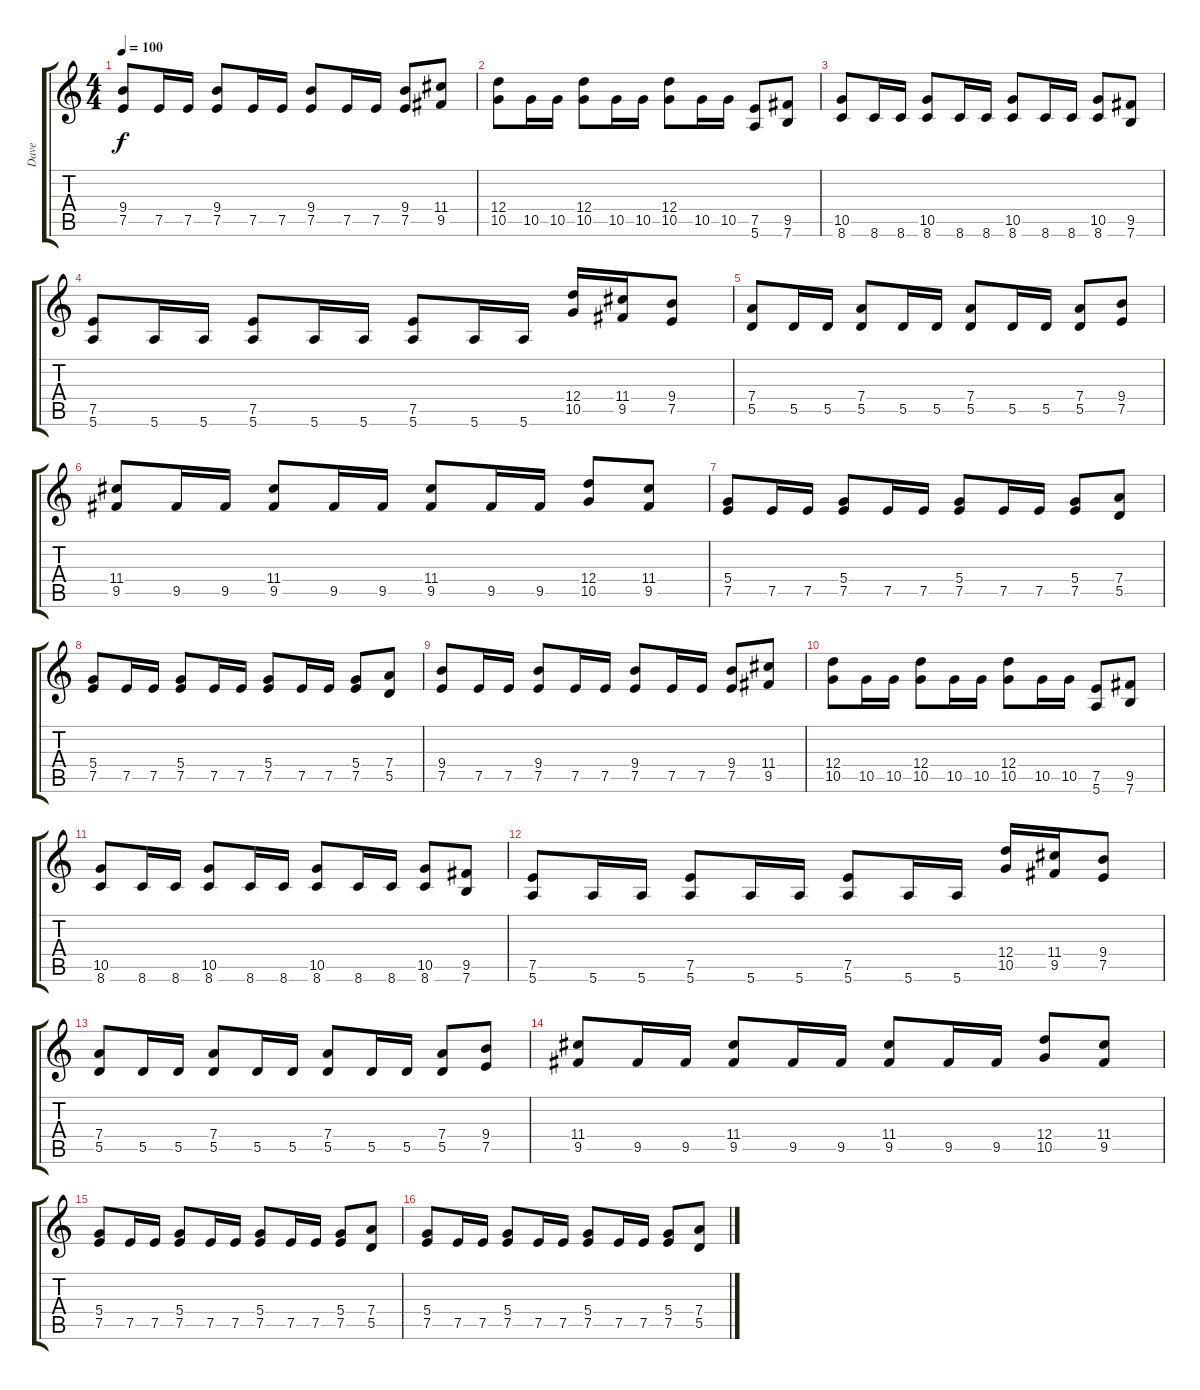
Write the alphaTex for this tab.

\track ("Dave " "Dave ") {instrument distortionguitar}
\staff {score tabs}
\tuning (E4 B3 G3 D3 A2 E2) {hide}
\ts (4 4)
\tempo 100
\clef g2
\ks c
(9.4 7.5).8{dy f} 7.5.16 7.5.16 (9.4 7.5).8 7.5.16 7.5.16 (9.4 7.5).8 7.5.16 7.5.16 (9.4 7.5).8 (11.4 9.5).8 |
(12.4 10.5).8 10.5.16 10.5.16 (12.4 10.5).8 10.5.16 10.5.16 (12.4 10.5).8 10.5.16 10.5.16 (7.5 5.6).8 (9.5 7.6).8 |
(10.5 8.6).8 8.6.16 8.6.16 (10.5 8.6).8 8.6.16 8.6.16 (10.5 8.6).8 8.6.16 8.6.16 (10.5 8.6).8 (9.5 7.6).8 |
(7.5 5.6).8 5.6.16 5.6.16 (7.5 5.6).8 5.6.16 5.6.16 (7.5 5.6).8 5.6.16 5.6.16 (12.4 10.5).16 (11.4 9.5).16 (9.4 7.5).8 |
(7.4 5.5).8 5.5.16 5.5.16 (7.4 5.5).8 5.5.16 5.5.16 (7.4 5.5).8 5.5.16 5.5.16 (7.4 5.5).8 (9.4 7.5).8 |
(11.4 9.5).8 9.5.16 9.5.16 (11.4 9.5).8 9.5.16 9.5.16 (11.4 9.5).8 9.5.16 9.5.16 (12.4 10.5).8 (11.4 9.5).8 |
(5.4 7.5).8 7.5.16 7.5.16 (5.4 7.5).8 7.5.16 7.5.16 (5.4 7.5).8 7.5.16 7.5.16 (5.4 7.5).8 (7.4 5.5).8 |
(5.4 7.5).8 7.5.16 7.5.16 (5.4 7.5).8 7.5.16 7.5.16 (5.4 7.5).8 7.5.16 7.5.16 (5.4 7.5).8 (7.4 5.5).8 |
(9.4 7.5).8 7.5.16 7.5.16 (9.4 7.5).8 7.5.16 7.5.16 (9.4 7.5).8 7.5.16 7.5.16 (9.4 7.5).8 (11.4 9.5).8 |
(12.4 10.5).8 10.5.16 10.5.16 (12.4 10.5).8 10.5.16 10.5.16 (12.4 10.5).8 10.5.16 10.5.16 (7.5 5.6).8 (9.5 7.6).8 |
(10.5 8.6).8 8.6.16 8.6.16 (10.5 8.6).8 8.6.16 8.6.16 (10.5 8.6).8 8.6.16 8.6.16 (10.5 8.6).8 (9.5 7.6).8 |
(7.5 5.6).8 5.6.16 5.6.16 (7.5 5.6).8 5.6.16 5.6.16 (7.5 5.6).8 5.6.16 5.6.16 (12.4 10.5).16 (11.4 9.5).16 (9.4 7.5).8 |
(7.4 5.5).8 5.5.16 5.5.16 (7.4 5.5).8 5.5.16 5.5.16 (7.4 5.5).8 5.5.16 5.5.16 (7.4 5.5).8 (9.4 7.5).8 |
(11.4 9.5).8 9.5.16 9.5.16 (11.4 9.5).8 9.5.16 9.5.16 (11.4 9.5).8 9.5.16 9.5.16 (12.4 10.5).8 (11.4 9.5).8 |
(5.4 7.5).8 7.5.16 7.5.16 (5.4 7.5).8 7.5.16 7.5.16 (5.4 7.5).8 7.5.16 7.5.16 (5.4 7.5).8 (7.4 5.5).8 |
(5.4 7.5).8 7.5.16 7.5.16 (5.4 7.5).8 7.5.16 7.5.16 (5.4 7.5).8 7.5.16 7.5.16 (5.4 7.5).8 (7.4 5.5).8
